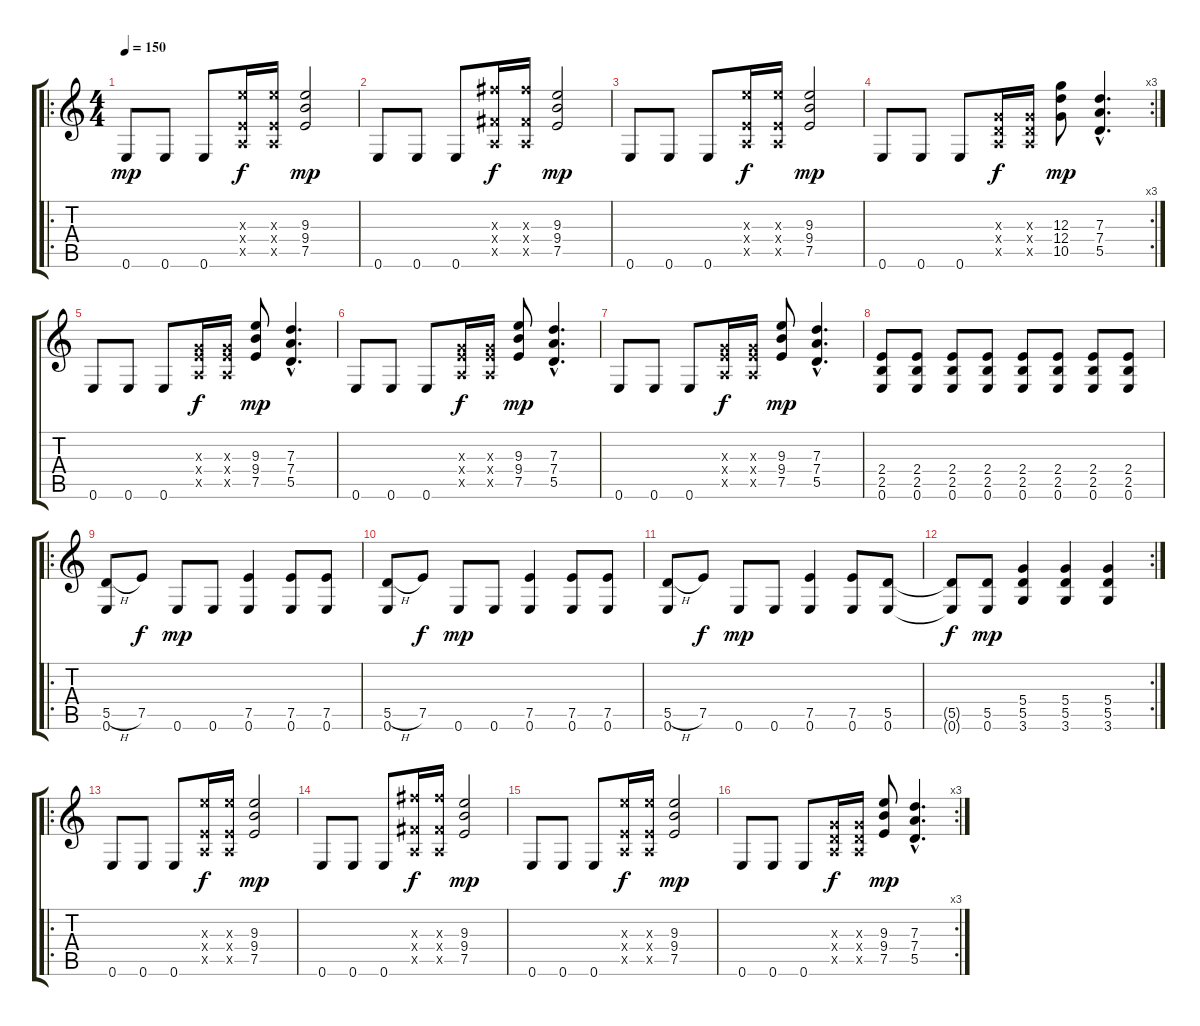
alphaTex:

\track "" {instrument overdrivenguitar}
\staff {score tabs}
\tuning (E4 B3 G3 D3 A2 E2) {hide}
\ro
\ts (4 4)
\tempo 150
\clef g2
\ks c
0.6.8{dy mp} 0.6.8 0.6.8 (9.3{x} 2.4{x} 0.5{x}).16{dy f} (9.3{x} 2.4{x} 0.5{x}).16 (9.3 9.4 7.5).2{dy mp} |
0.6.8 0.6.8 0.6.8 (11.3{x} 4.4{x} 0.5{x}).16{dy f} (11.3{x} 4.4{x} 0.5{x}).16 (9.3 9.4 7.5).2{dy mp} |
0.6.8 0.6.8 0.6.8 (9.3{x} 2.4{x} 0.5{x}).16{dy f} (9.3{x} 2.4{x} 0.5{x}).16 (9.3 9.4 7.5).2{dy mp} |
\rc 3
0.6.8 0.6.8 0.6.8 (0.3{x} 0.4{x} 0.5{x}).16{dy f} (0.3{x} 0.4{x} 0.5{x}).16 (12.3 12.4 10.5).8{dy mp} (7.3{hac} 7.4{hac} 5.5{hac}).4{d} |
0.6.8 0.6.8 0.6.8 (0.3{x} 2.4{x} 0.5{x}).16{dy f} (0.3{x} 2.4{x} 0.5{x}).16 (9.3 9.4 7.5).8{dy mp} (7.3{hac} 7.4{hac} 5.5{hac}).4{d} |
0.6.8 0.6.8 0.6.8 (0.3{x} 2.4{x} 0.5{x}).16{dy f} (0.3{x} 2.4{x} 0.5{x}).16 (9.3 9.4 7.5).8{dy mp} (7.3{hac} 7.4{hac} 5.5{hac}).4{d} |
0.6.8 0.6.8 0.6.8 (0.3{x} 2.4{x} 0.5{x}).16{dy f} (0.3{x} 2.4{x} 0.5{x}).16 (9.3 9.4 7.5).8{dy mp} (7.3{hac} 7.4{hac} 5.5{hac}).4{d} |
(2.4 2.5 0.6).8 (2.4 2.5 0.6).8 (2.4 2.5 0.6).8 (2.4 2.5 0.6).8 (2.4 2.5 0.6).8 (2.4 2.5 0.6).8 (2.4 2.5 0.6).8 (2.4 2.5 0.6).8 |
\ro
(5.5{h} 0.6).8 7.5.8{dy f} 0.6.8{dy mp} 0.6.8 (7.5 0.6).4 (7.5 0.6).8 (7.5 0.6).8 |
(5.5{h} 0.6).8 7.5.8{dy f} 0.6.8{dy mp} 0.6.8 (7.5 0.6).4 (7.5 0.6).8 (7.5 0.6).8 |
(5.5{h} 0.6).8 7.5.8{dy f} 0.6.8{dy mp} 0.6.8 (7.5 0.6).4 (7.5 0.6).8 (5.5 0.6).8 |
\rc 2
(5.5{t} 0.6{t}).8{dy f} (5.5 0.6).8{dy mp} (5.4 5.5 3.6).4 (5.4 5.5 3.6).4 (5.4 5.5 3.6).4 |
\ro
0.6.8 0.6.8 0.6.8 (9.3{x} 2.4{x} 0.5{x}).16{dy f} (9.3{x} 2.4{x} 0.5{x}).16 (9.3 9.4 7.5).2{dy mp} |
0.6.8 0.6.8 0.6.8 (11.3{x} 4.4{x} 0.5{x}).16{dy f} (11.3{x} 4.4{x} 0.5{x}).16 (9.3 9.4 7.5).2{dy mp} |
0.6.8 0.6.8 0.6.8 (9.3{x} 2.4{x} 0.5{x}).16{dy f} (9.3{x} 2.4{x} 0.5{x}).16 (9.3 9.4 7.5).2{dy mp} |
\rc 3
0.6.8 0.6.8 0.6.8 (0.3{x} 0.4{x} 0.5{x}).16{dy f} (0.3{x} 0.4{x} 0.5{x}).16 (9.3 9.4 7.5).8{dy mp} (7.3{hac} 7.4{hac} 5.5{hac}).4{d}
